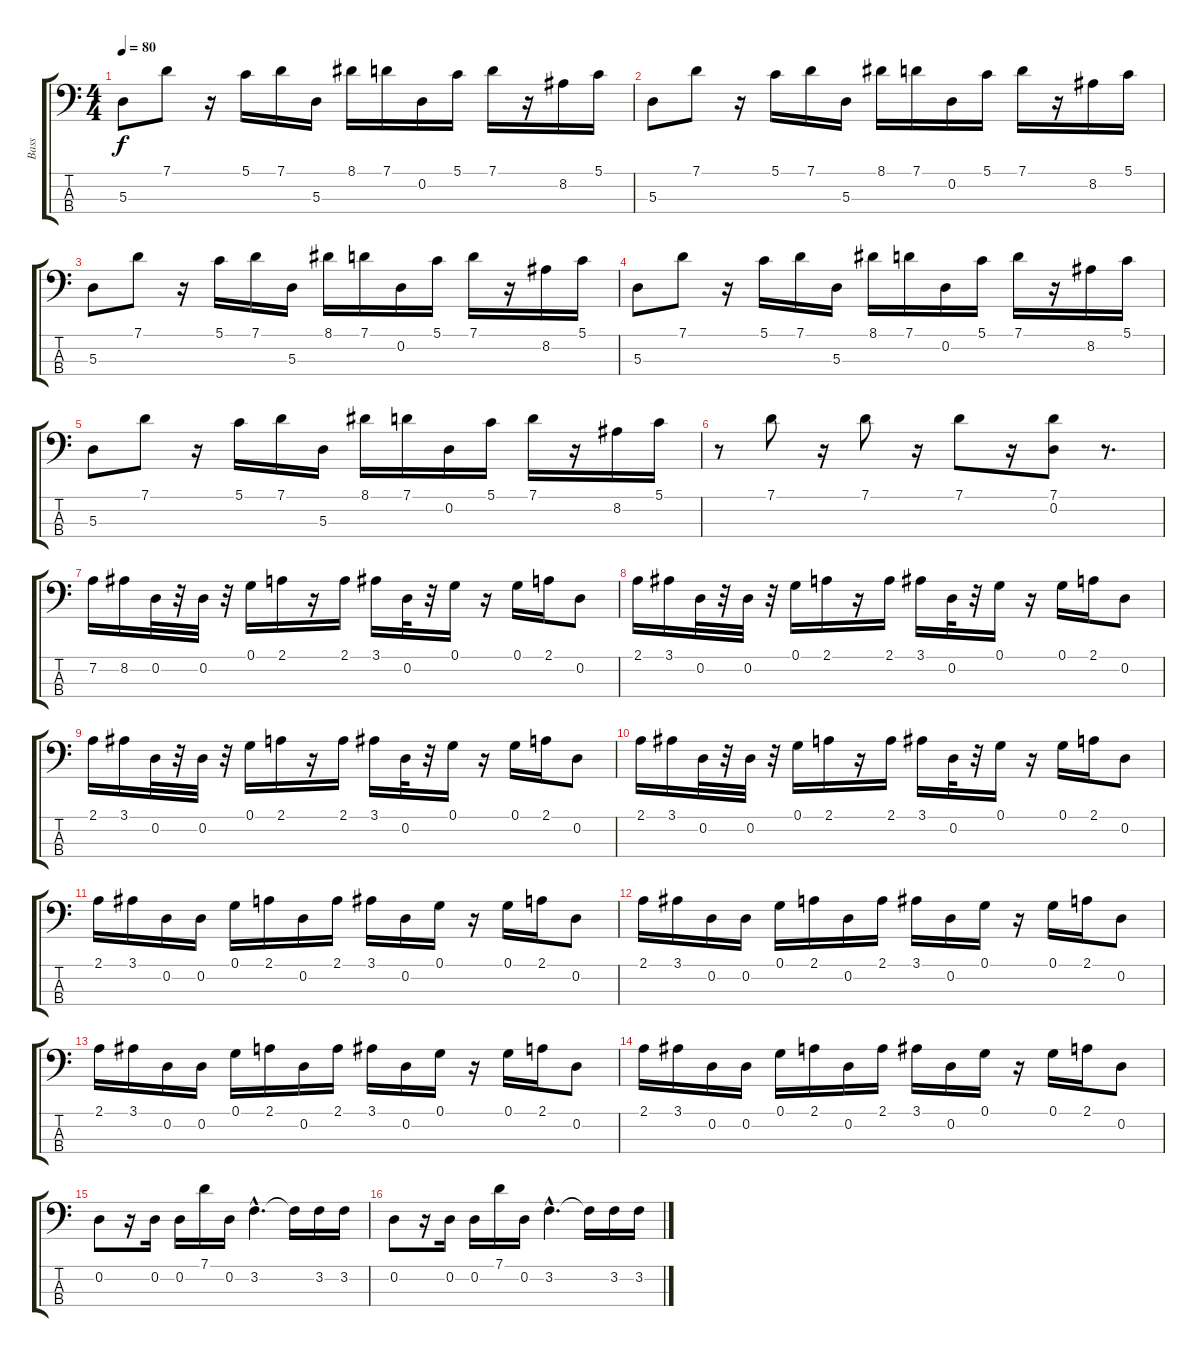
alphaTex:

\track ("Bass" "Bass") {instrument electricbasspick}
\staff {score tabs}
\tuning (G2 D2 A1 E1) {hide}
\ts (4 4)
\tempo 80
\clef f4
\ks c
5.3.8{dy f} 7.1.8 r.16 5.1.16 7.1.16 5.3.16 8.1.16 7.1.16 0.2.16 5.1.16 7.1.16 r.16 8.2.16 5.1.16 |
5.3.8 7.1.8 r.16 5.1.16 7.1.16 5.3.16 8.1.16 7.1.16 0.2.16 5.1.16 7.1.16 r.16 8.2.16 5.1.16 |
5.3.8 7.1.8 r.16 5.1.16 7.1.16 5.3.16 8.1.16 7.1.16 0.2.16 5.1.16 7.1.16 r.16 8.2.16 5.1.16 |
5.3.8 7.1.8 r.16 5.1.16 7.1.16 5.3.16 8.1.16 7.1.16 0.2.16 5.1.16 7.1.16 r.16 8.2.16 5.1.16 |
5.3.8 7.1.8 r.16 5.1.16 7.1.16 5.3.16 8.1.16 7.1.16 0.2.16 5.1.16 7.1.16 r.16 8.2.16 5.1.16 |
r.8 7.1.8 r.16 7.1.8 r.16 7.1.8 r.16 (7.1 0.2).8 r.8{d} |
7.2.16 8.2.16 0.2.32 r.32 0.2.32 r.32 0.1.16 2.1.16 r.16 2.1.16 3.1.16 0.2.32 r.32 0.1.16 r.16 0.1.16 2.1.16 0.2.8 |
2.1.16 3.1.16 0.2.32 r.32 0.2.32 r.32 0.1.16 2.1.16 r.16 2.1.16 3.1.16 0.2.32 r.32 0.1.16 r.16 0.1.16 2.1.16 0.2.8 |
2.1.16 3.1.16 0.2.32 r.32 0.2.32 r.32 0.1.16 2.1.16 r.16 2.1.16 3.1.16 0.2.32 r.32 0.1.16 r.16 0.1.16 2.1.16 0.2.8 |
2.1.16 3.1.16 0.2.32 r.32 0.2.32 r.32 0.1.16 2.1.16 r.16 2.1.16 3.1.16 0.2.32 r.32 0.1.16 r.16 0.1.16 2.1.16 0.2.8 |
2.1.16 3.1.16 0.2.16 0.2.16 0.1.16 2.1.16 0.2.16 2.1.16 3.1.16 0.2.16 0.1.16 r.16 0.1.16 2.1.16 0.2.8 |
2.1.16 3.1.16 0.2.16 0.2.16 0.1.16 2.1.16 0.2.16 2.1.16 3.1.16 0.2.16 0.1.16 r.16 0.1.16 2.1.16 0.2.8 |
2.1.16 3.1.16 0.2.16 0.2.16 0.1.16 2.1.16 0.2.16 2.1.16 3.1.16 0.2.16 0.1.16 r.16 0.1.16 2.1.16 0.2.8 |
2.1.16 3.1.16 0.2.16 0.2.16 0.1.16 2.1.16 0.2.16 2.1.16 3.1.16 0.2.16 0.1.16 r.16 0.1.16 2.1.16 0.2.8 |
0.2.8 r.16 0.2.16 0.2.16 7.1.16 0.2.16 3.2{hac}.4{d} 3.2{t}.16 3.2.16 3.2.16 |
0.2.8 r.16 0.2.16 0.2.16 7.1.16 0.2.16 3.2{hac}.4{d} 3.2{t}.16 3.2.16 3.2.16
